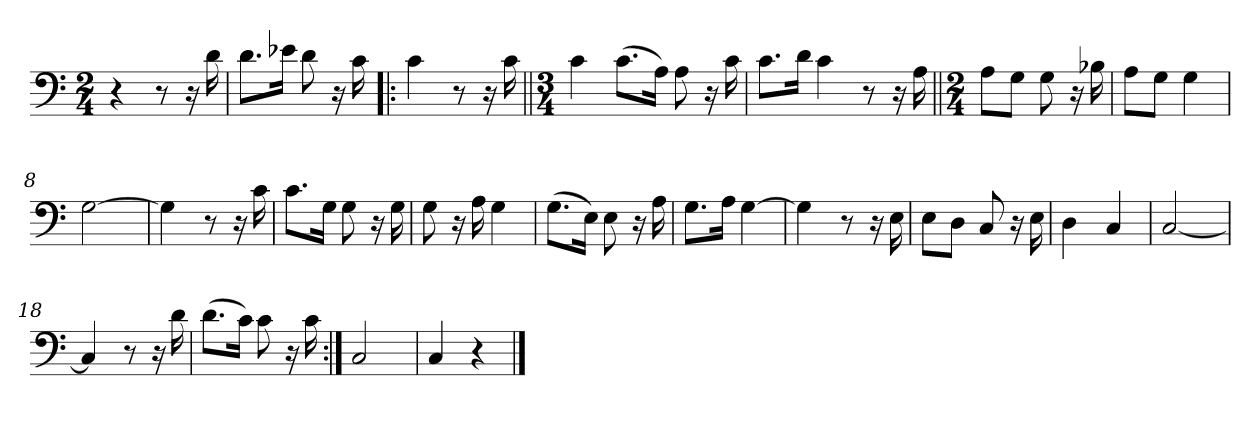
**kern
*part1
*staff1
*clefF4
*k[]
*M2/4
=1
4r
8r
16r
16d\
=2
8.d\L
16e-X\Jk
8d\
16r
16c\
=3!|:
4c\
8r
16r
16c\
=4||
*M3/4
4c\
(8.c\L
16A\Jk)
8A\
16r
16c\
=5
8.c\L
16d\Jk
4c\
8r
16r
16A\
=6||
*M2/4
8A\L
8G\J
8G\
16r
16B-X\
=7
8A\L
8G\J
4G\
=8
[2G\
=9
4G\]
8r
16r
16c\
=10
8.c\L
16G\Jk
8G\
16r
16G\
=11
8G\
16r
16A\
4G\
=12
(8.G\L
16E\Jk)
8E\
16r
16A\
=13
8.G\L
16A\Jk
[4G\
=14
4G\]
8r
16r
16E\
=15
8E\L
8D\J
8C/
16r
16E\
=16
4D\
4C/
=17
[2C/
=18
4C/]
8r
16r
16d\
=19
(8.d\L
16c\Jk)
8c\
16r
16c\
=20:|!
2C/
=21
4C/
4r
==
*-
